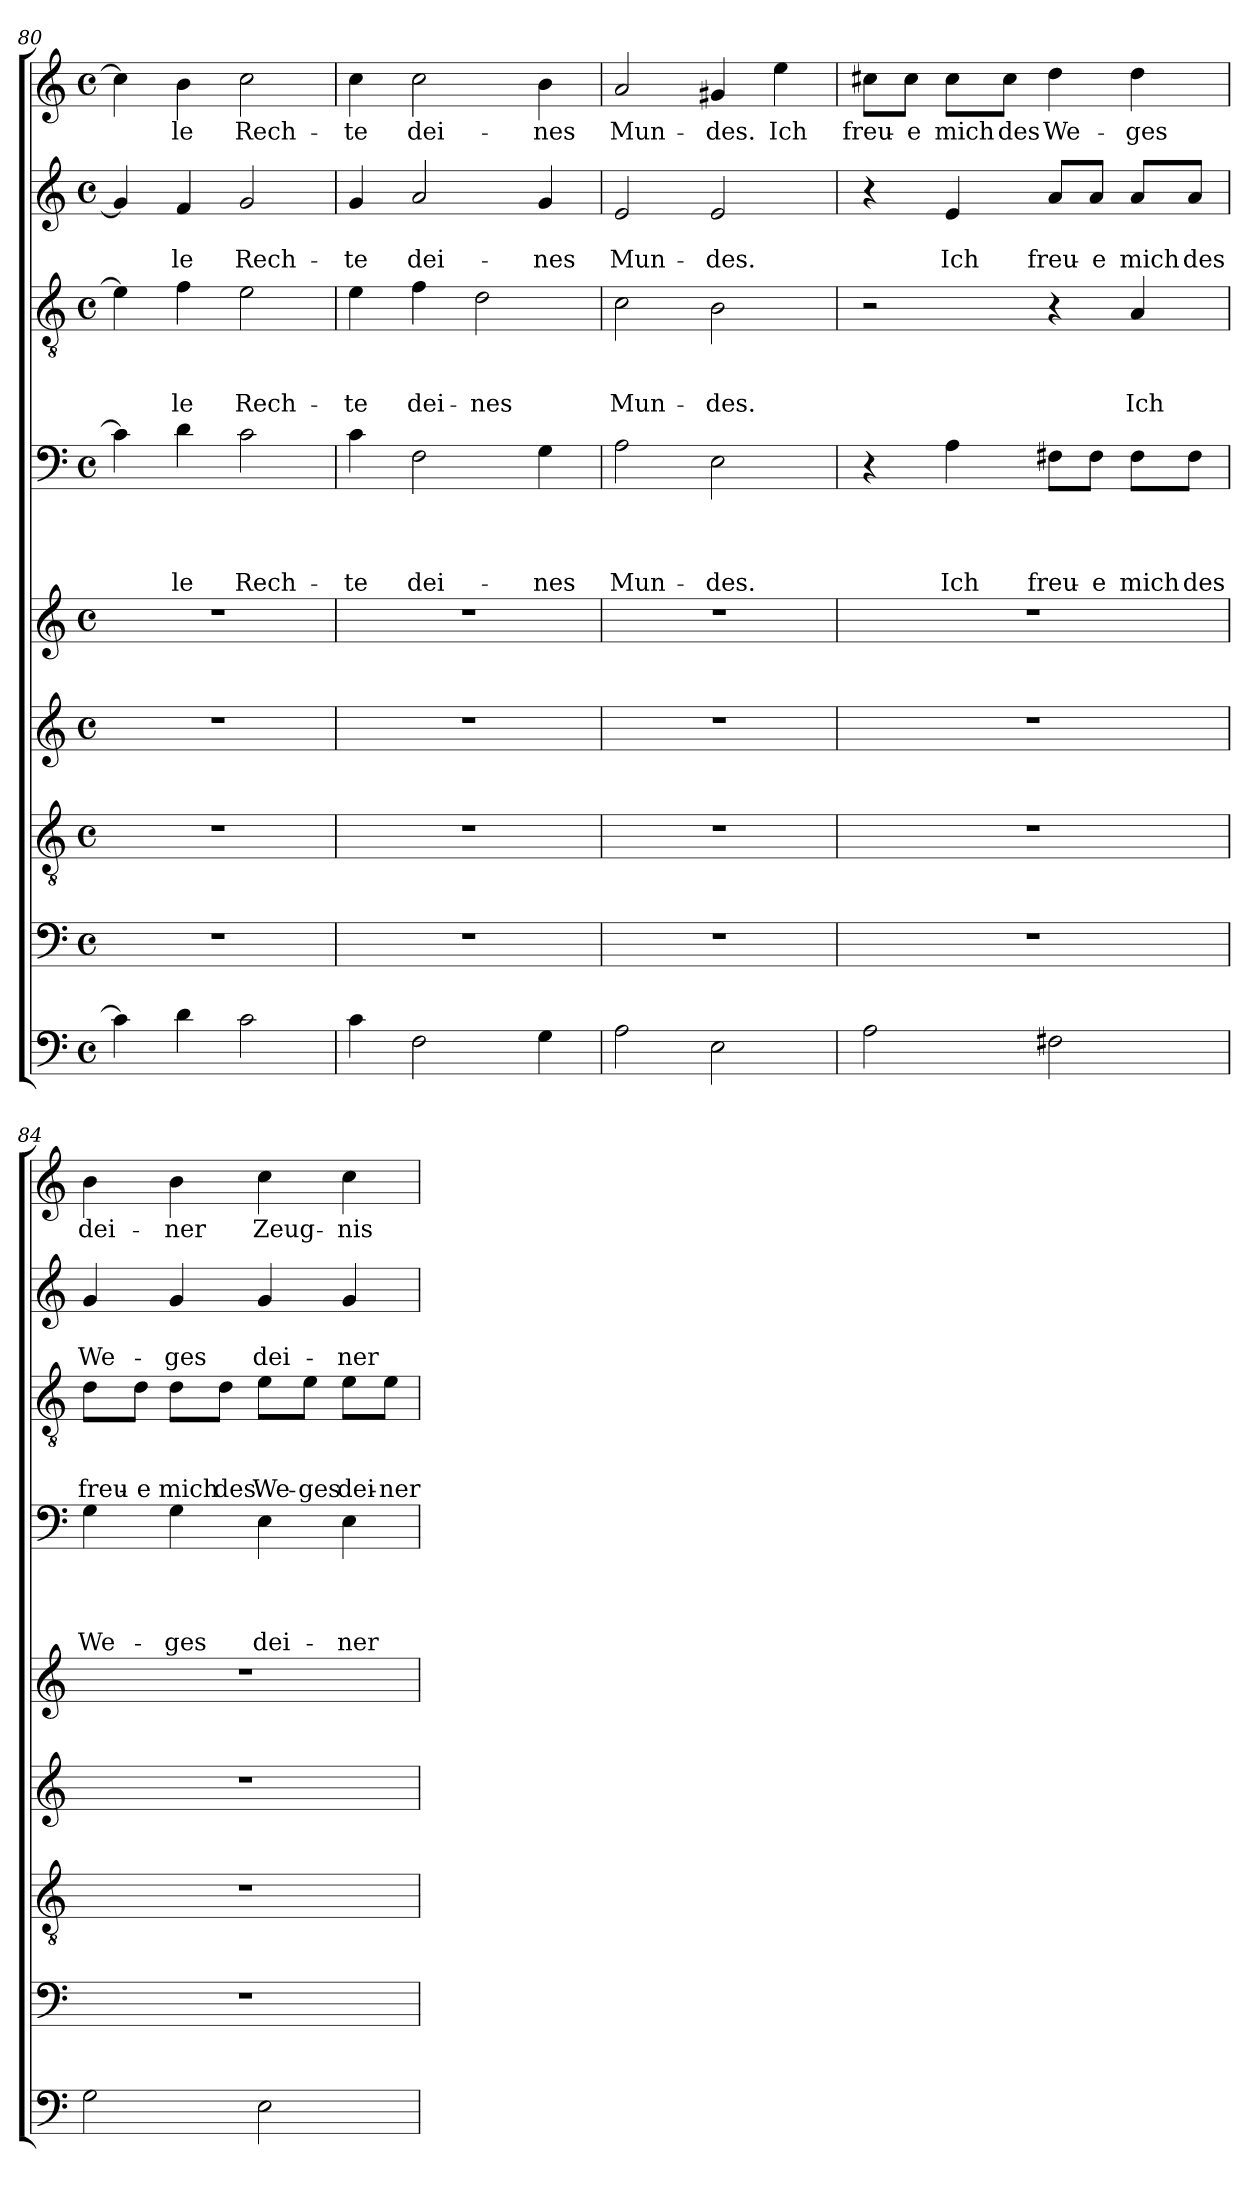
**kern	**kern	**kern	**kern	**kern	**kern	**text	**text	**text	**text	**kern	**text	**text	**text	**kern	**text	**text	**kern	**text
*part9	*part8	*part7	*part6	*part5	*part4	*part4	*part4	*part4	*part4	*part3	*part3	*part3	*part3	*part2	*part2	*part2	*part1	*part1
*staff9	*staff8	*staff7	*staff6	*staff5	*staff4	*staff4	*staff4	*staff4	*staff4	*staff3	*staff3	*staff3	*staff3	*staff2	*staff2	*staff2	*staff1	*staff1
*clefF4	*clefF4	*clefGv2	*clefG2	*clefG2	*clefF4	*	*	*	*	*clefGv2	*	*	*	*clefG2	*	*	*clefG2	*
*k[]	*k[]	*k[]	*k[]	*k[]	*k[]	*	*	*	*	*k[]	*	*	*	*k[]	*	*	*k[]	*
*C:	*C:	*C:	*C:	*C:	*C:	*	*	*	*	*C:	*	*	*	*C:	*	*	*C:	*
*M4/4	*M4/4	*M4/4	*M4/4	*M4/4	*M4/4	*	*	*	*	*M4/4	*	*	*	*M4/4	*	*	*M4/4	*
*met(c)	*met(c)	*met(c)	*met(c)	*met(c)	*met(c)	*	*	*	*	*met(c)	*	*	*	*met(c)	*	*	*met(c)	*
=80	=80	=80	=80	=80	=80	=80	=80	=80	=80	=80	=80	=80	=80	=80	=80	=80	=80	=80
4c\]	1r	1r	1r	1r	4c\]	.	.	.	.	4e\]	.	.	.	4g/]	.	.	4cc\]	.
!	!	!	!	!	!	!	!	!	!LO:LY:b	!	!	!	!LO:LY:b	!	!	!LO:LY:b	!	!LO:LY:b
4d\	.	.	.	.	4d\	.	.	.	-le	4f\	.	.	-le	4f/	.	-le	4b\	-le
!	!	!	!	!	!	!	!	!	!LO:LY:b	!	!	!	!LO:LY:b	!	!	!LO:LY:b	!	!LO:LY:b
2c\	.	.	.	.	2c\	.	.	.	Rech-	2e\	.	.	Rech-	2g/	.	Rech-	2cc\	Rech-
=81	=81	=81	=81	=81	=81	=81	=81	=81	=81	=81	=81	=81	=81	=81	=81	=81	=81	=81
!	!	!	!	!	!	!	!	!	!LO:LY:b	!	!	!	!LO:LY:b	!	!	!LO:LY:b	!	!LO:LY:b
4c\	1r	1r	1r	1r	4c\	.	.	.	-te	4e\	.	.	-te	4g/	.	-te	4cc\	-te
!	!	!	!	!	!	!	!	!	!LO:LY:b	!	!	!	!LO:LY:b	!	!	!LO:LY:b	!	!LO:LY:b
2F\	.	.	.	.	2F\	.	.	.	dei-	4f\	.	.	dei-	2a/	.	dei-	2cc\	dei-
!	!	!	!	!	!	!	!	!	!	!	!	!	!LO:LY:b	!	!	!	!	!
.	.	.	.	.	.	.	.	.	.	2d\	.	.	-nes	.	.	.	.	.
!	!	!	!	!	!	!	!	!	!LO:LY:b	!	!	!	!	!	!	!LO:LY:b	!	!LO:LY:b
4G\	.	.	.	.	4G\	.	.	.	-nes	.	.	.	.	4g/	.	-nes	4b\	-nes
=82	=82	=82	=82	=82	=82	=82	=82	=82	=82	=82	=82	=82	=82	=82	=82	=82	=82	=82
!	!	!	!	!	!	!	!	!	!LO:LY:b	!	!	!	!LO:LY:b	!	!	!LO:LY:b	!	!LO:LY:b
2A\	1r	1r	1r	1r	2A\	.	.	.	Mun-	2c\	.	.	Mun-	2e/	.	Mun-	2a/	Mun-
!	!	!	!	!	!	!	!	!	!LO:LY:b	!	!	!	!LO:LY:b	!	!	!LO:LY:b	!	!LO:LY:b
2E\	.	.	.	.	2E\	.	.	.	-des.	2B\	.	.	-des.	2e/	.	-des.	4g#X/	-des.
!	!	!	!	!	!	!	!	!	!	!	!	!	!	!	!	!	!	!LO:LY:b
.	.	.	.	.	.	.	.	.	.	.	.	.	.	.	.	.	4ee\	Ich
!!LO:LB:g=z
=83	=83	=83	=83	=83	=83	=83	=83	=83	=83	=83	=83	=83	=83	=83	=83	=83	=83	=83
!	!	!	!	!	!	!	!	!	!	!	!	!	!	!	!	!	!	!LO:LY:b
2A\	1r	1r	1r	1r	4r	.	.	.	.	2r	.	.	.	4r	.	.	8cc#X\L	freu-
!	!	!	!	!	!	!	!	!	!	!	!	!	!	!	!	!	!	!LO:LY:b
.	.	.	.	.	.	.	.	.	.	.	.	.	.	.	.	.	8cc#\J	-e
!	!	!	!	!	!	!	!	!	!LO:LY:b	!	!	!	!	!	!	!LO:LY:b	!	!LO:LY:b
.	.	.	.	.	4A\	.	.	.	Ich	.	.	.	.	4e/	.	Ich	8cc#\L	mich
!	!	!	!	!	!	!	!	!	!	!	!	!	!	!	!	!	!	!LO:LY:b
.	.	.	.	.	.	.	.	.	.	.	.	.	.	.	.	.	8cc#\J	des
!	!	!	!	!	!	!	!	!	!LO:LY:b	!	!	!	!	!	!	!LO:LY:b	!	!LO:LY:b
2F#X\	.	.	.	.	8F#X\L	.	.	.	freu-	4r	.	.	.	8a/L	.	freu-	4dd\	We-
!	!	!	!	!	!	!	!	!	!LO:LY:b	!	!	!	!	!	!	!LO:LY:b	!	!
.	.	.	.	.	8F#\J	.	.	.	-e	.	.	.	.	8a/J	.	-e	.	.
!	!	!	!	!	!	!	!	!	!LO:LY:b	!	!	!	!LO:LY:b	!	!	!LO:LY:b	!	!LO:LY:b
.	.	.	.	.	8F#\L	.	.	.	mich	4A/	.	.	Ich	8a/L	.	mich	4dd\	-ges
!	!	!	!	!	!	!	!	!	!LO:LY:b	!	!	!	!	!	!	!LO:LY:b	!	!
.	.	.	.	.	8F#\J	.	.	.	des	.	.	.	.	8a/J	.	des	.	.
=84	=84	=84	=84	=84	=84	=84	=84	=84	=84	=84	=84	=84	=84	=84	=84	=84	=84	=84
!	!	!	!	!	!	!	!	!	!LO:LY:b	!	!	!	!LO:LY:b	!	!	!LO:LY:b	!	!LO:LY:b
2G\	1r	1r	1r	1r	4G\	.	.	.	We-	8d\L	.	.	freu-	4g/	.	We-	4b\	dei-
!	!	!	!	!	!	!	!	!	!	!	!	!	!LO:LY:b	!	!	!	!	!
.	.	.	.	.	.	.	.	.	.	8d\J	.	.	-e	.	.	.	.	.
!	!	!	!	!	!	!	!	!	!LO:LY:b	!	!	!	!LO:LY:b	!	!	!LO:LY:b	!	!LO:LY:b
.	.	.	.	.	4G\	.	.	.	-ges	8d\L	.	.	mich	4g/	.	-ges	4b\	-ner
!	!	!	!	!	!	!	!	!	!	!	!	!	!LO:LY:b	!	!	!	!	!
.	.	.	.	.	.	.	.	.	.	8d\J	.	.	des	.	.	.	.	.
!	!	!	!	!	!	!	!	!	!LO:LY:b	!	!	!	!LO:LY:b	!	!	!LO:LY:b	!	!LO:LY:b
2E\	.	.	.	.	4E\	.	.	.	dei-	8e\L	.	.	We-	4g/	.	dei-	4cc\	Zeug-
!	!	!	!	!	!	!	!	!	!	!	!	!	!LO:LY:b	!	!	!	!	!
.	.	.	.	.	.	.	.	.	.	8e\J	.	.	-ges	.	.	.	.	.
!	!	!	!	!	!	!	!	!	!LO:LY:b	!	!	!	!LO:LY:b	!	!	!LO:LY:b	!	!LO:LY:b
.	.	.	.	.	4E\	.	.	.	-ner	8e\L	.	.	dei-	4g/	.	-ner	4cc\	-nis
!	!	!	!	!	!	!	!	!	!	!	!	!	!LO:LY:b	!	!	!	!	!
.	.	.	.	.	.	.	.	.	.	8e\J	.	.	-ner	.	.	.	.	.
=	=	=	=	=	=	=	=	=	=	=	=	=	=	=	=	=	=	=
*-	*-	*-	*-	*-	*-	*-	*-	*-	*-	*-	*-	*-	*-	*-	*-	*-	*-	*-
